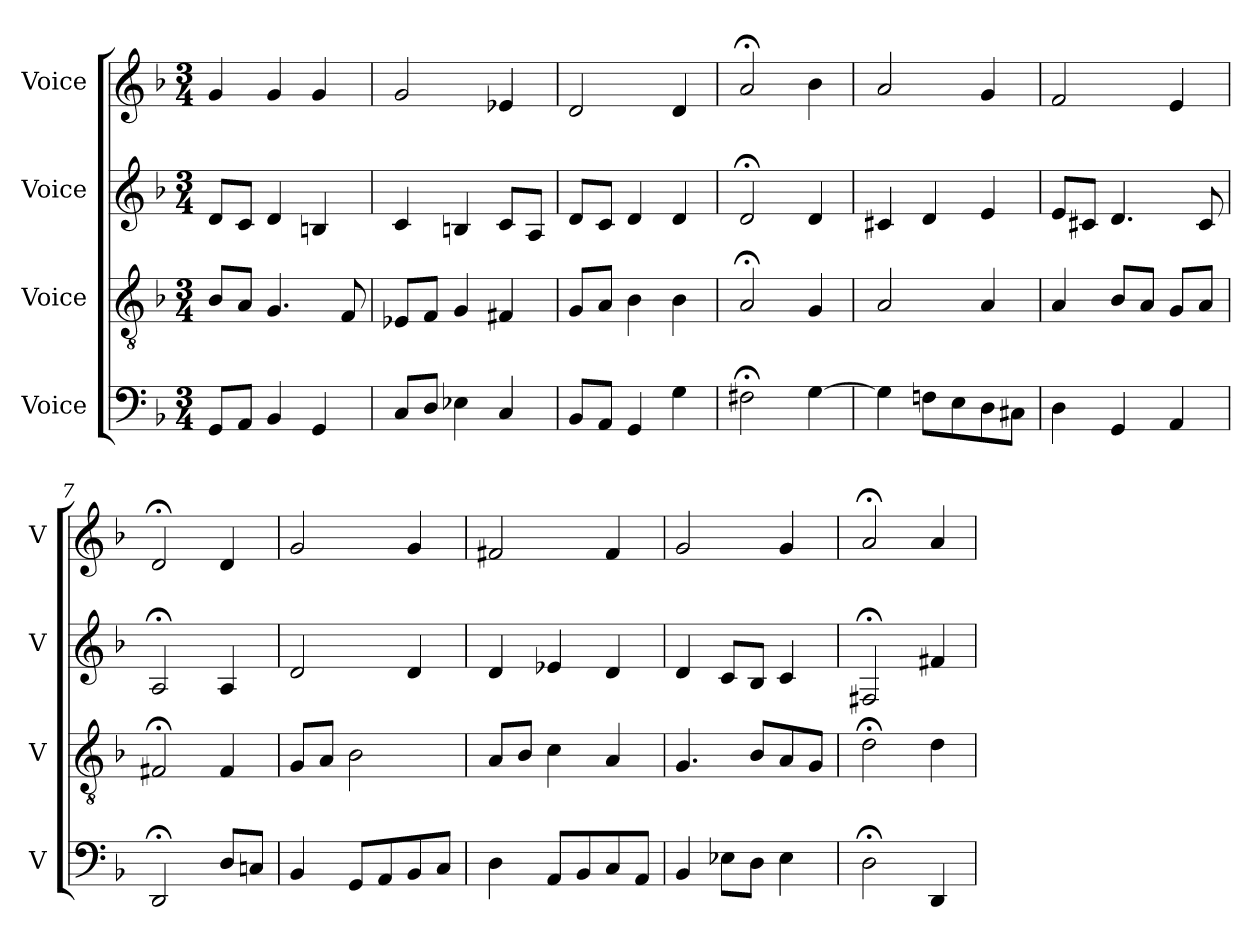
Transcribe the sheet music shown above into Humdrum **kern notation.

**kern	**kern	**kern	**kern
*part4	*part3	*part2	*part1
*staff4	*staff3	*staff2	*staff1
*I"Voice	*I"Voice	*I"Voice	*I"Voice
*I'V	*I'V	*I'V	*I'V
*clefF4	*clefGv2	*clefG2	*clefG2
*k[b-]	*k[b-]	*k[b-]	*k[b-]
*M3/4	*M3/4	*M3/4	*M3/4
*MM100	*MM100	*MM100	*MM100
=1	=1	=1	=1
8GG/L	8B-/L	8d/L	4g/
8AA/J	8A/J	8c/J	.
4BB-/	4.G/	4d/	4g/
4GG/	.	4Bn/	4g/
.	8F/	.	.
=2	=2	=2	=2
8C/L	8E-X/L	4c/	2g/
8D/J	8F/J	.	.
4E-X\	4G/	4Bn/	.
4C/	4F#X/	8c/L	4e-X/
.	.	8A/J	.
=3	=3	=3	=3
8BB-/L	8G/L	8d/L	2d/
8AA/J	8A/J	8c/J	.
4GG/	4B-\	4d/	.
4G\	4B-\	4d/	4d/
=4	=4	=4	=4
2F#X;\	2A;/	2d;/	2a;/
[4G\	4G/	4d/	4b-\
=5	=5	=5	=5
4G\]	2A/	4c#X/	2a/
8Fn\L	.	4d/	.
8E\	.	.	.
8D\	4A/	4e/	4g/
8C#X\J	.	.	.
=6	=6	=6	=6
4D\	4A/	8e/L	2f/
.	.	8c#X/J	.
4GG/	8B-/L	4.d/	.
.	8A/J	.	.
4AA/	8G/L	.	4e/
.	8A/J	8c#/	.
!!LO:LB:g=z
=7	=7	=7	=7
2DD;/	2F#X;/	2A;/	2d;/
8D/L	4F#/	4A/	4d/
8Cn/J	.	.	.
=8	=8	=8	=8
4BB-/	8G/L	2d/	2g/
.	8A/J	.	.
8GG/L	2B-\	.	.
8AA/	.	.	.
8BB-/	.	4d/	4g/
8C/J	.	.	.
=9	=9	=9	=9
4D\	8A/L	4d/	2f#X/
.	8B-/J	.	.
8AA/L	4c\	4e-X/	.
8BB-/	.	.	.
8C/	4A/	4d/	4f#/
8AA/J	.	.	.
=10	=10	=10	=10
4BB-/	4.G/	4d/	2g/
8E-X\L	.	8c/L	.
8D\J	8B-/L	8B-/J	.
4E-\	8A/	4c/	4g/
.	8G/J	.	.
=11	=11	=11	=11
2D;\	2d;\	2F#X;/	2a;/
4DD/	4d\	4f#X/	4a/
=	=	=	=
*-	*-	*-	*-
